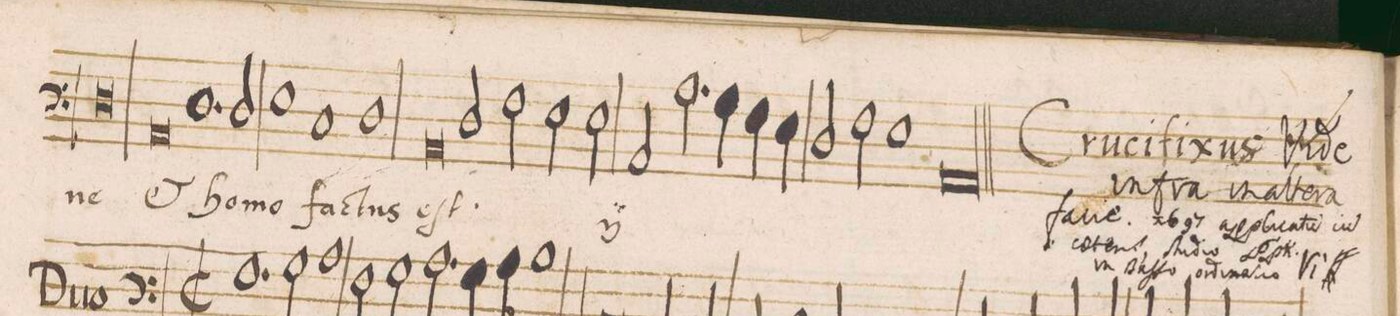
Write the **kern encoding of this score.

**kern	**text
*I"BASVS	*
*clefF3	*
*k[b-]	*
*met(C|)	*
*M2/1	*
0F\	-ne
=63-	=63-
0C/	et
=64-	=64-
1.F\	ho-
=65-	=65-
2F/	-mo
1G\	fac-
=66-	=66-
1E/	.
1F\	-tus
=67-	=67-
0C/	eſt.
=68-	=68-
*	*ij
2F/	et
2A\	ho-
2G\	-mo
2G\	fac-
=69-	=69-
2C/	.
2.c\	.
4B-\	.
4A\	.
4G\	.
=70-	=70-
2F/	.
2A\	.
1G\	-tus
=71-	=71-
0C/l	eſt.
*-	*-
